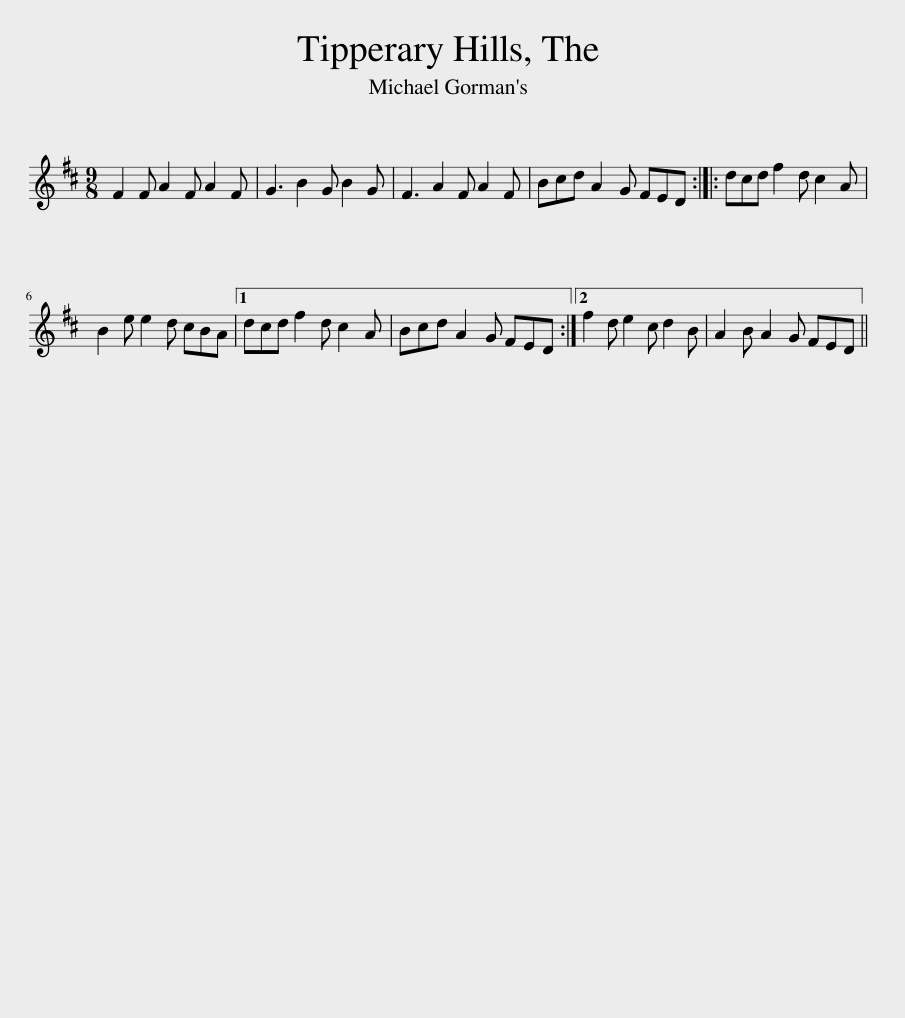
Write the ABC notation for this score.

X:1
L:1/8
M:9/8
I:linebreak $
K:D
V:1 treble
V:1
 F2 F A2 F A2 F | G3 B2 G B2 G | F3 A2 F A2 F | Bcd A2 G FED :: dcd f2 d c2 A |$ %5
 B2 e e2 d cBA |1 dcd f2 d c2 A | Bcd A2 G FED :|2 f2 d e2 c d2 B | A2 B A2 G FED || %10
